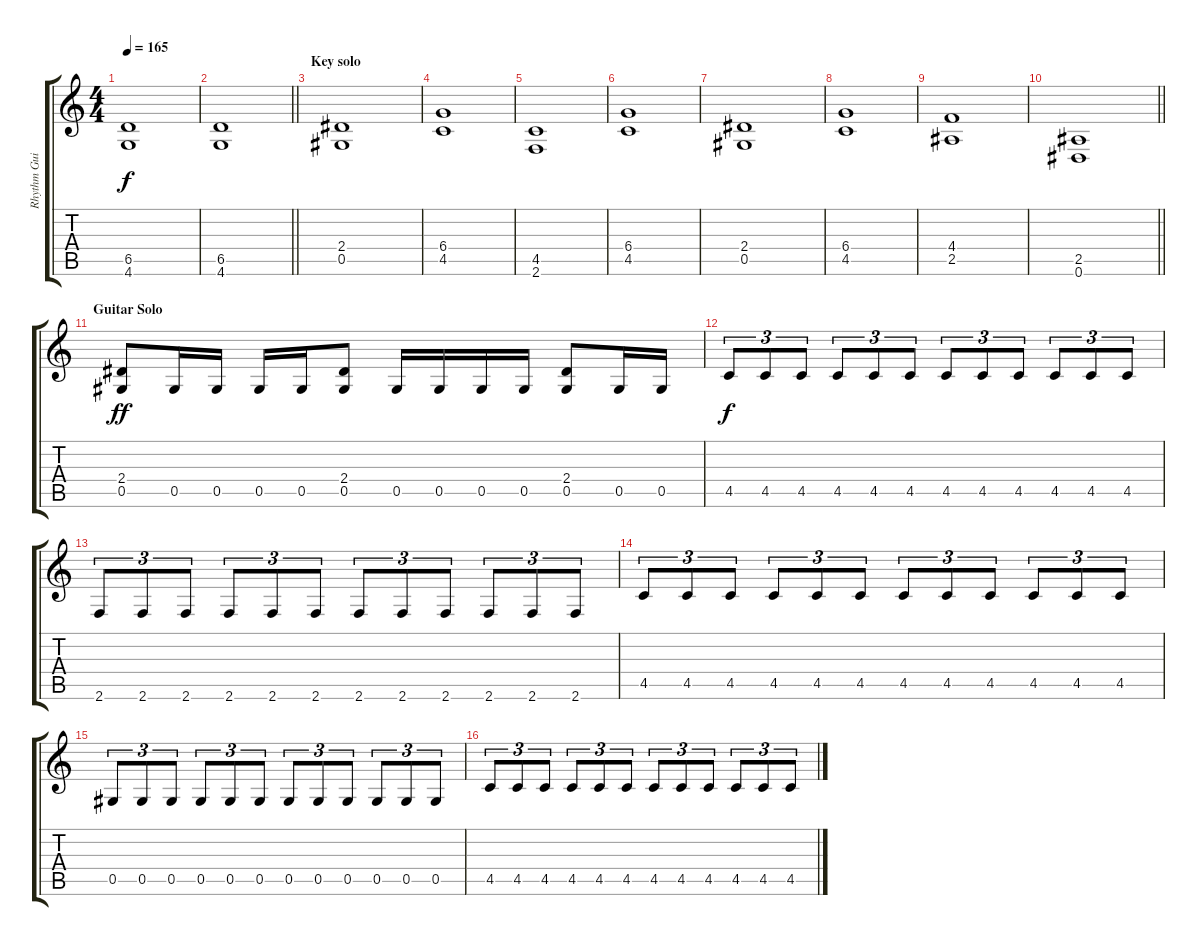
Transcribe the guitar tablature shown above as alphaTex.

\track ("Rhythm Guitar" "Rhythm Gui") {instrument distortionguitar}
\staff {score tabs}
\tuning (Eb4 Bb3 Gb3 Db3 Ab2 Eb2) {hide}
\ts (4 4)
\tempo 165
\clef g2
\ks c
(6.5 4.6).1{dy f} |
\barLineRight lightlight
(6.5 4.6).1 |
\section ("" "Key solo")
(2.4 0.5).1 |
(6.4 4.5).1 |
(4.5 2.6).1 |
(6.4 4.5).1 |
(2.4 0.5).1 |
(6.4 4.5).1 |
(4.4 2.5).1 |
\barLineRight lightlight
(2.5 0.6).1 |
\section ("" "Guitar Solo")
(2.4 0.5).8{dy ff} 0.5.16 0.5.16 0.5.16 0.5.16 (2.4 0.5).8 0.5.16 0.5.16 0.5.16 0.5.16 (2.4 0.5).8 0.5.16 0.5.16 |
4.5.8{tu (3 2) dy f} 4.5.8{tu (3 2)} 4.5.8{tu (3 2)} 4.5.8{tu (3 2)} 4.5.8{tu (3 2)} 4.5.8{tu (3 2)} 4.5.8{tu (3 2)} 4.5.8{tu (3 2)} 4.5.8{tu (3 2)} 4.5.8{tu (3 2)} 4.5.8{tu (3 2)} 4.5.8{tu (3 2)} |
2.6.8{tu (3 2)} 2.6.8{tu (3 2)} 2.6.8{tu (3 2)} 2.6.8{tu (3 2)} 2.6.8{tu (3 2)} 2.6.8{tu (3 2)} 2.6.8{tu (3 2)} 2.6.8{tu (3 2)} 2.6.8{tu (3 2)} 2.6.8{tu (3 2)} 2.6.8{tu (3 2)} 2.6.8{tu (3 2)} |
4.5.8{tu (3 2)} 4.5.8{tu (3 2)} 4.5.8{tu (3 2)} 4.5.8{tu (3 2)} 4.5.8{tu (3 2)} 4.5.8{tu (3 2)} 4.5.8{tu (3 2)} 4.5.8{tu (3 2)} 4.5.8{tu (3 2)} 4.5.8{tu (3 2)} 4.5.8{tu (3 2)} 4.5.8{tu (3 2)} |
0.5.8{tu (3 2)} 0.5.8{tu (3 2)} 0.5.8{tu (3 2)} 0.5.8{tu (3 2)} 0.5.8{tu (3 2)} 0.5.8{tu (3 2)} 0.5.8{tu (3 2)} 0.5.8{tu (3 2)} 0.5.8{tu (3 2)} 0.5.8{tu (3 2)} 0.5.8{tu (3 2)} 0.5.8{tu (3 2)} |
4.5.8{tu (3 2)} 4.5.8{tu (3 2)} 4.5.8{tu (3 2)} 4.5.8{tu (3 2)} 4.5.8{tu (3 2)} 4.5.8{tu (3 2)} 4.5.8{tu (3 2)} 4.5.8{tu (3 2)} 4.5.8{tu (3 2)} 4.5.8{tu (3 2)} 4.5.8{tu (3 2)} 4.5.8{tu (3 2)}
